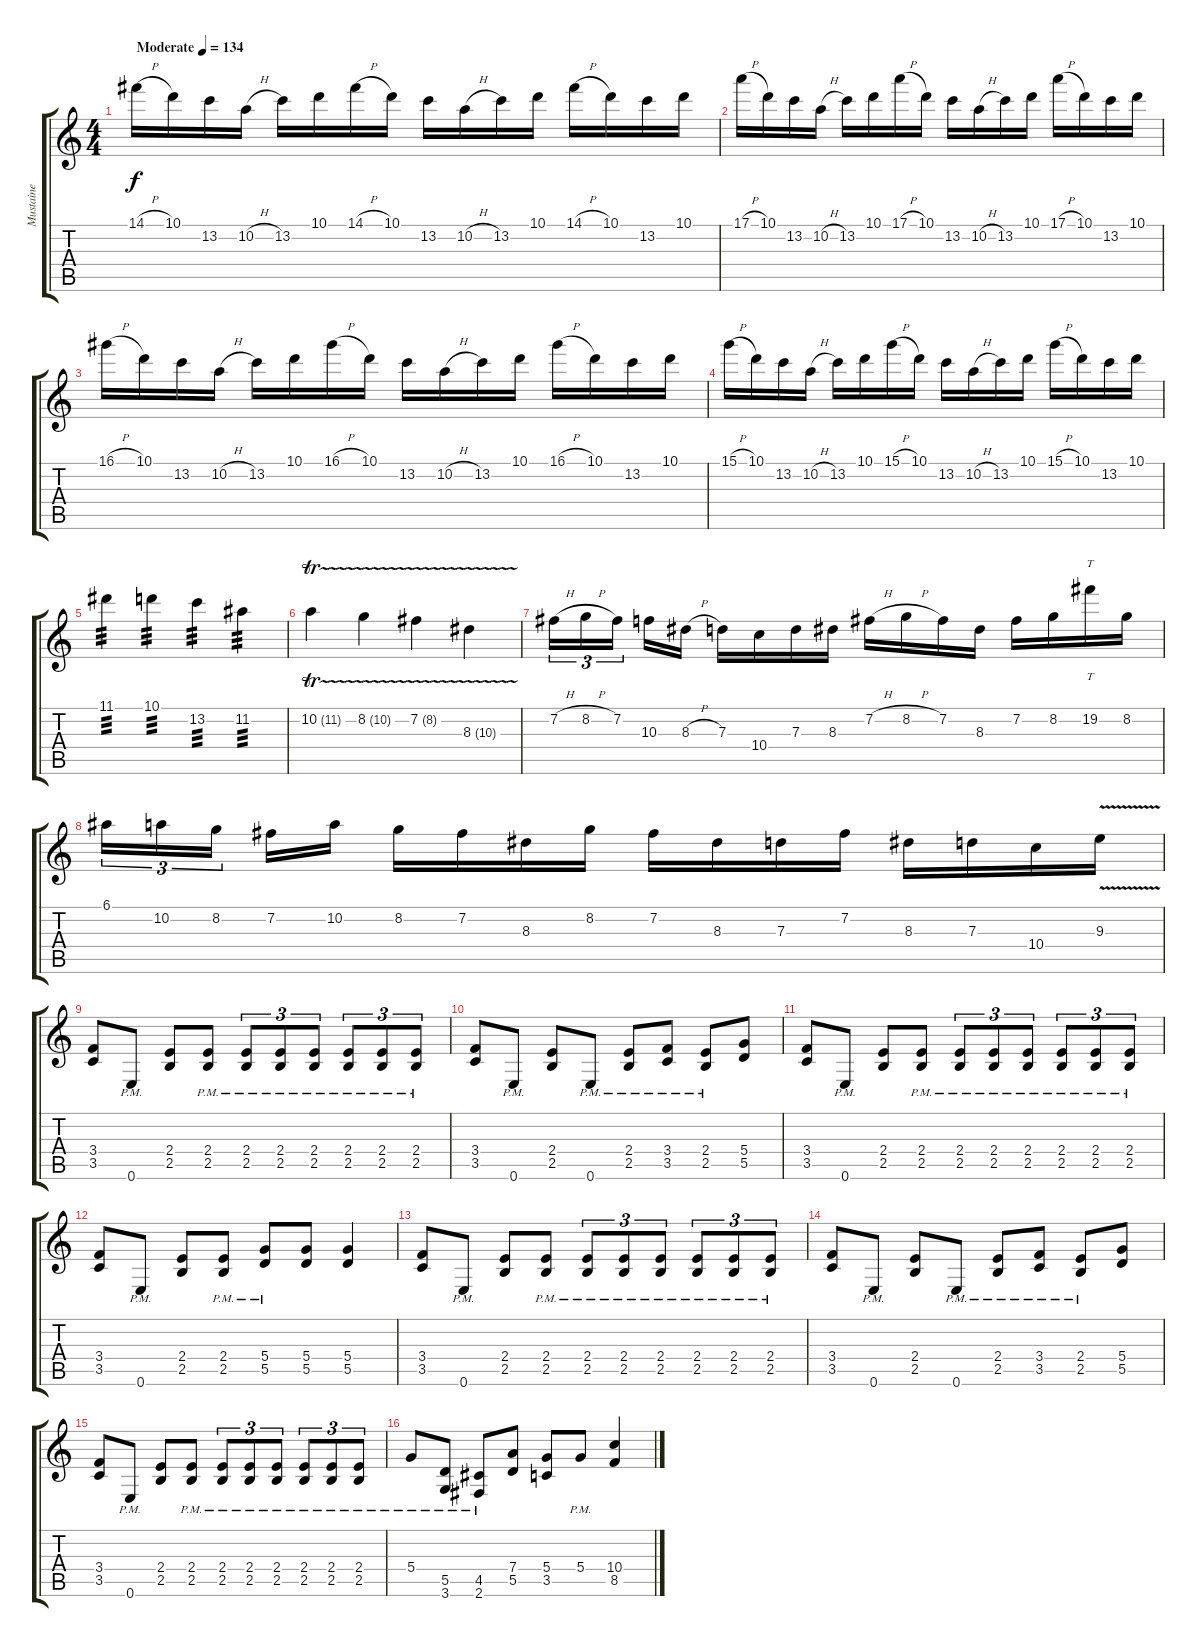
\track ("Mustaine" "Mustaine") {instrument distortionguitar}
\staff {score tabs}
\tuning (E4 B3 G3 D3 A2 E2) {hide}
\ts (4 4)
\tempo (134 "Moderate")
\clef g2
\ks c
14.1{h}.16{dy f instrument distortionguitar} 10.1.16 13.2.16 10.2{h}.16 13.2.16 10.1.16 14.1{h}.16 10.1.16 13.2.16 10.2{h}.16 13.2.16 10.1.16 14.1{h}.16 10.1.16 13.2.16 10.1.16 |
17.1{h}.16 10.1.16 13.2.16 10.2{h}.16 13.2.16 10.1.16 17.1{h}.16 10.1.16 13.2.16 10.2{h}.16 13.2.16 10.1.16 17.1{h}.16 10.1.16 13.2.16 10.1.16 |
16.1{h}.16 10.1.16 13.2.16 10.2{h}.16 13.2.16 10.1.16 16.1{h}.16 10.1.16 13.2.16 10.2{h}.16 13.2.16 10.1.16 16.1{h}.16 10.1.16 13.2.16 10.1.16 |
15.1{h}.16 10.1.16 13.2.16 10.2{h}.16 13.2.16 10.1.16 15.1{h}.16 10.1.16 13.2.16 10.2{h}.16 13.2.16 10.1.16 15.1{h}.16 10.1.16 13.2.16 10.1.16 |
11.1.4{tp 3} 10.1.4{tp 3} 13.2.4{tp 3} 11.2.4{tp 3} |
10.2{tr (11 32)}.4 8.2{tr (10 32)}.4 7.2{tr (8 32)}.4 8.3{tr (10 32)}.4 |
7.2{h}.16{tu (3 2)} 8.2{h}.16{tu (3 2)} 7.2.16{tu (3 2) beam splitsecondary} 10.3.16 8.3{h}.16 7.3.16 10.4.16 7.3.16 8.3.16 7.2{h}.16 8.2{h}.16 7.2.16 8.3.16 7.2.16 8.2.16 19.2.16{tt} 8.2.16 |
6.1.16{tu (3 2)} 10.2.16{tu (3 2)} 8.2.16{tu (3 2) beam splitsecondary} 7.2.16 10.2.16 8.2.16 7.2.16 8.3.16 8.2.16 7.2.16 8.3.16 7.3.16 7.2.16 8.3.16 7.3.16 10.4.16 9.3{v}.16 |
(3.4 3.5).8 0.6{pm}.8 (2.4 2.5).8 (2.4{pm} 2.5{pm}).8 (2.4{pm} 2.5{pm}).8{tu (3 2)} (2.4{pm} 2.5{pm}).8{tu (3 2)} (2.4{pm} 2.5{pm}).8{tu (3 2)} (2.4{pm} 2.5{pm}).8{tu (3 2)} (2.4{pm} 2.5{pm}).8{tu (3 2)} (2.4{pm} 2.5{pm}).8{tu (3 2)} |
(3.4 3.5).8 0.6{pm}.8 (2.4 2.5).8 0.6{pm}.8 (2.4{pm} 2.5{pm}).8 (3.4{pm} 3.5{pm}).8 (2.4{pm} 2.5{pm}).8 (5.4 5.5).8 |
(3.4 3.5).8 0.6{pm}.8 (2.4 2.5).8 (2.4{pm} 2.5{pm}).8 (2.4{pm} 2.5{pm}).8{tu (3 2)} (2.4{pm} 2.5{pm}).8{tu (3 2)} (2.4{pm} 2.5{pm}).8{tu (3 2)} (2.4{pm} 2.5{pm}).8{tu (3 2)} (2.4{pm} 2.5{pm}).8{tu (3 2)} (2.4{pm} 2.5{pm}).8{tu (3 2)} |
(3.4 3.5).8 0.6{pm}.8 (2.4 2.5).8 (2.4{pm} 2.5{pm}).8 (5.4{pm} 5.5).8 (5.4 5.5).8 (5.4 5.5).4 |
(3.4 3.5).8 0.6{pm}.8 (2.4 2.5).8 (2.4{pm} 2.5{pm}).8 (2.4{pm} 2.5{pm}).8{tu (3 2)} (2.4{pm} 2.5{pm}).8{tu (3 2)} (2.4{pm} 2.5{pm}).8{tu (3 2)} (2.4{pm} 2.5{pm}).8{tu (3 2)} (2.4{pm} 2.5{pm}).8{tu (3 2)} (2.4{pm} 2.5{pm}).8{tu (3 2)} |
(3.4 3.5).8 0.6{pm}.8 (2.4 2.5).8 0.6{pm}.8 (2.4{pm} 2.5{pm}).8 (3.4{pm} 3.5{pm}).8 (2.4{pm} 2.5{pm}).8 (5.4 5.5).8 |
(3.4 3.5).8 0.6{pm}.8 (2.4 2.5).8 (2.4{pm} 2.5{pm}).8 (2.4{pm} 2.5{pm}).8{tu (3 2)} (2.4{pm} 2.5{pm}).8{tu (3 2)} (2.4{pm} 2.5{pm}).8{tu (3 2)} (2.4{pm} 2.5{pm}).8{tu (3 2)} (2.4{pm} 2.5{pm}).8{tu (3 2)} (2.4{pm} 2.5{pm}).8{tu (3 2)} |
5.4{pm}.8 (5.5{pm} 3.6{pm}).8 (4.5{pm} 2.6{pm}).8 (7.4 5.5).8 (5.4 3.5).8 5.4{pm}.8 (10.4 8.5).4
